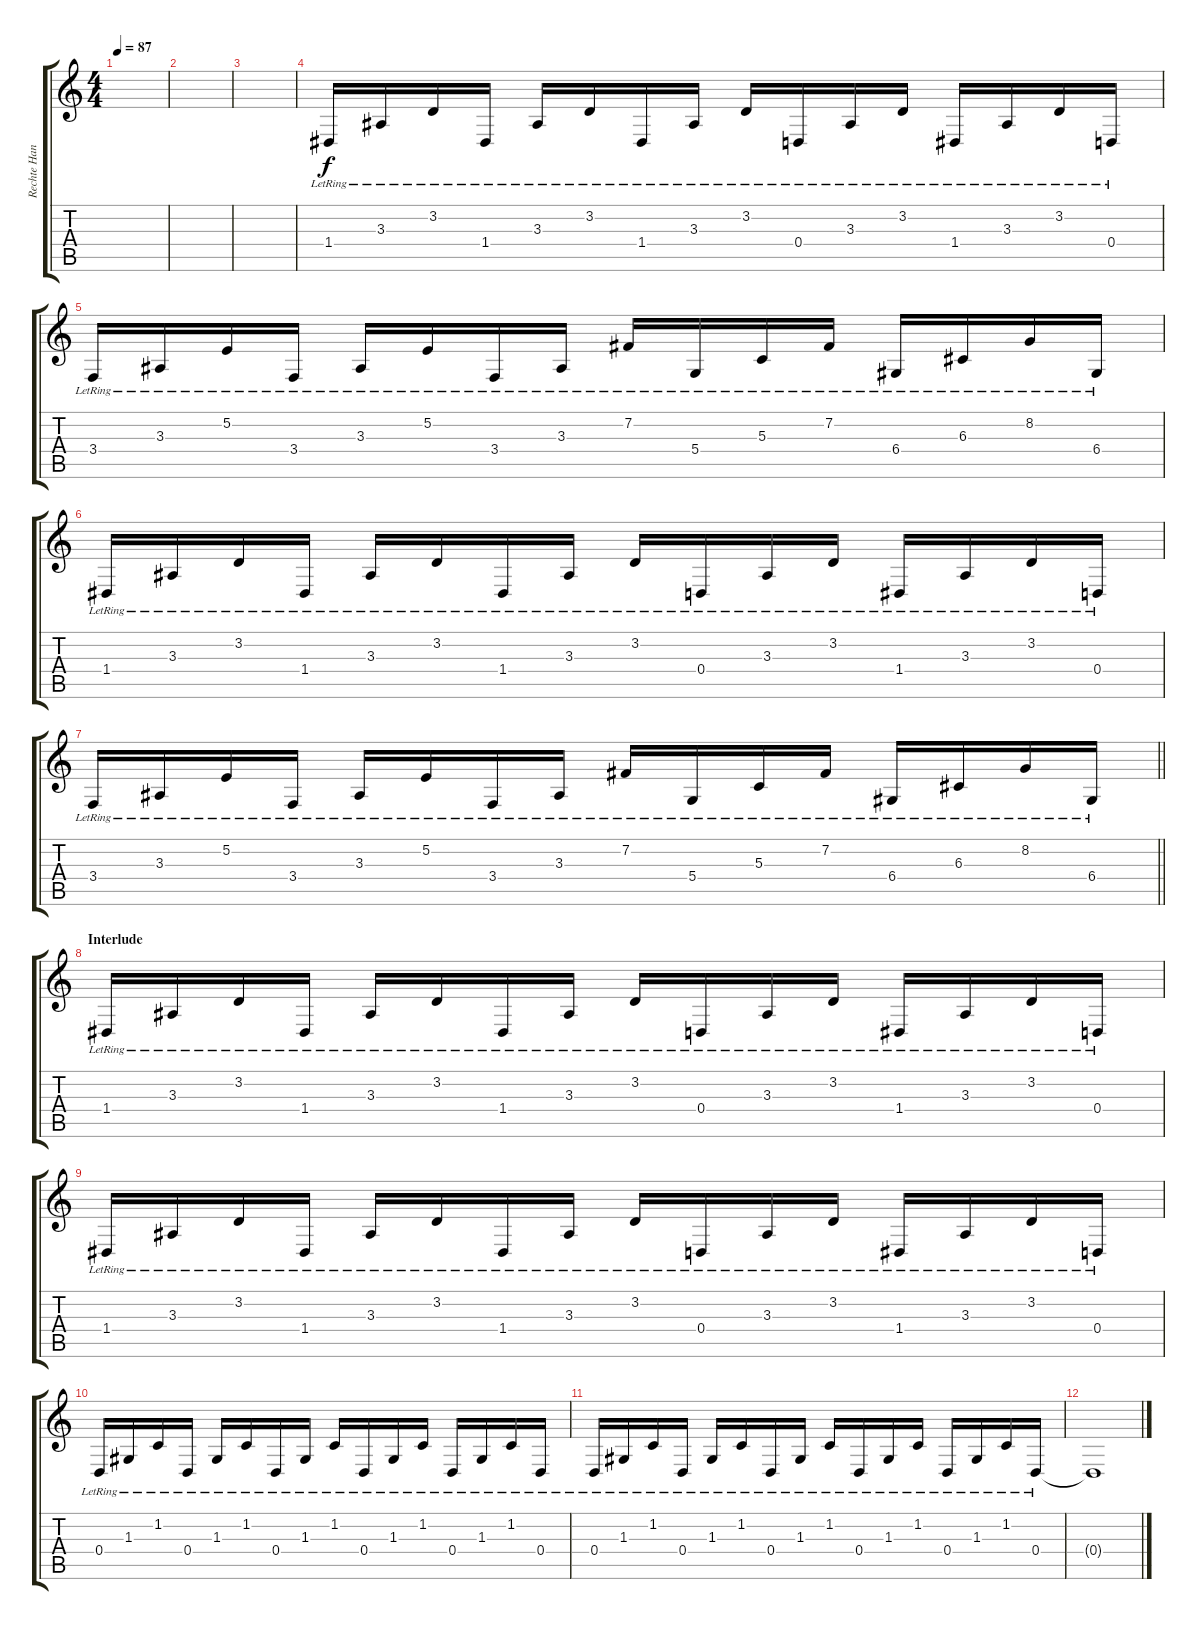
\track ("Rechte Hand" "Rechte Han") {instrument harpsichord}
\staff {score tabs}
\tuning (E4 B3 G3 D3 A2 E2) {hide}
\ts (4 4)
\tempo 87
\clef g2
\ks c
|
|
|
1.4{lr}.16{volume 11} 3.3{lr}.16 3.2{lr}.16 1.4{lr}.16 3.3{lr}.16 3.2{lr}.16 1.4{lr}.16 3.3{lr}.16 3.2{lr}.16 0.4{lr}.16 3.3{lr}.16 3.2{lr}.16 1.4{lr}.16 3.3{lr}.16 3.2{lr}.16 0.4{lr}.16 |
3.4{lr}.16 3.3{lr}.16 5.2{lr}.16 3.4{lr}.16 3.3{lr}.16 5.2{lr}.16 3.4{lr}.16 3.3{lr}.16 7.2{lr}.16 5.4{lr}.16 5.3{lr}.16 7.2{lr}.16 6.4{lr}.16 6.3{lr}.16 8.2{lr}.16 6.4{lr}.16 |
1.4{lr}.16 3.3{lr}.16 3.2{lr}.16 1.4{lr}.16 3.3{lr}.16 3.2{lr}.16 1.4{lr}.16 3.3{lr}.16 3.2{lr}.16 0.4{lr}.16 3.3{lr}.16 3.2{lr}.16 1.4{lr}.16 3.3{lr}.16 3.2{lr}.16 0.4{lr}.16 |
\barLineRight lightlight
3.4{lr}.16 3.3{lr}.16 5.2{lr}.16 3.4{lr}.16 3.3{lr}.16 5.2{lr}.16 3.4{lr}.16 3.3{lr}.16 7.2{lr}.16 5.4{lr}.16 5.3{lr}.16 7.2{lr}.16 6.4{lr}.16 6.3{lr}.16 8.2{lr}.16 6.4{lr}.16 |
\section ("" "Interlude")
1.4{lr}.16{volume 16} 3.3{lr}.16 3.2{lr}.16 1.4{lr}.16 3.3{lr}.16 3.2{lr}.16 1.4{lr}.16 3.3{lr}.16 3.2{lr}.16 0.4{lr}.16 3.3{lr}.16 3.2{lr}.16 1.4{lr}.16 3.3{lr}.16 3.2{lr}.16 0.4{lr}.16 |
1.4{lr}.16 3.3{lr}.16 3.2{lr}.16 1.4{lr}.16 3.3{lr}.16 3.2{lr}.16 1.4{lr}.16 3.3{lr}.16 3.2{lr}.16 0.4{lr}.16 3.3{lr}.16 3.2{lr}.16 1.4{lr}.16 3.3{lr}.16 3.2{lr}.16 0.4{lr}.16 |
0.4{lr}.16 1.3{lr}.16 1.2{lr}.16 0.4{lr}.16 1.3{lr}.16 1.2{lr}.16 0.4{lr}.16 1.3{lr}.16 1.2{lr}.16 0.4{lr}.16 1.3{lr}.16 1.2{lr}.16 0.4{lr}.16 1.3{lr}.16 1.2{lr}.16 0.4{lr}.16 |
0.4{lr}.16 1.3{lr}.16 1.2{lr}.16 0.4{lr}.16 1.3{lr}.16 1.2{lr}.16 0.4{lr}.16 1.3{lr}.16 1.2{lr}.16 0.4{lr}.16 1.3{lr}.16 1.2{lr}.16 0.4{lr}.16 1.3{lr}.16 1.2{lr}.16 0.4{lr}.16 |
0.4{t}.1{dy f}
